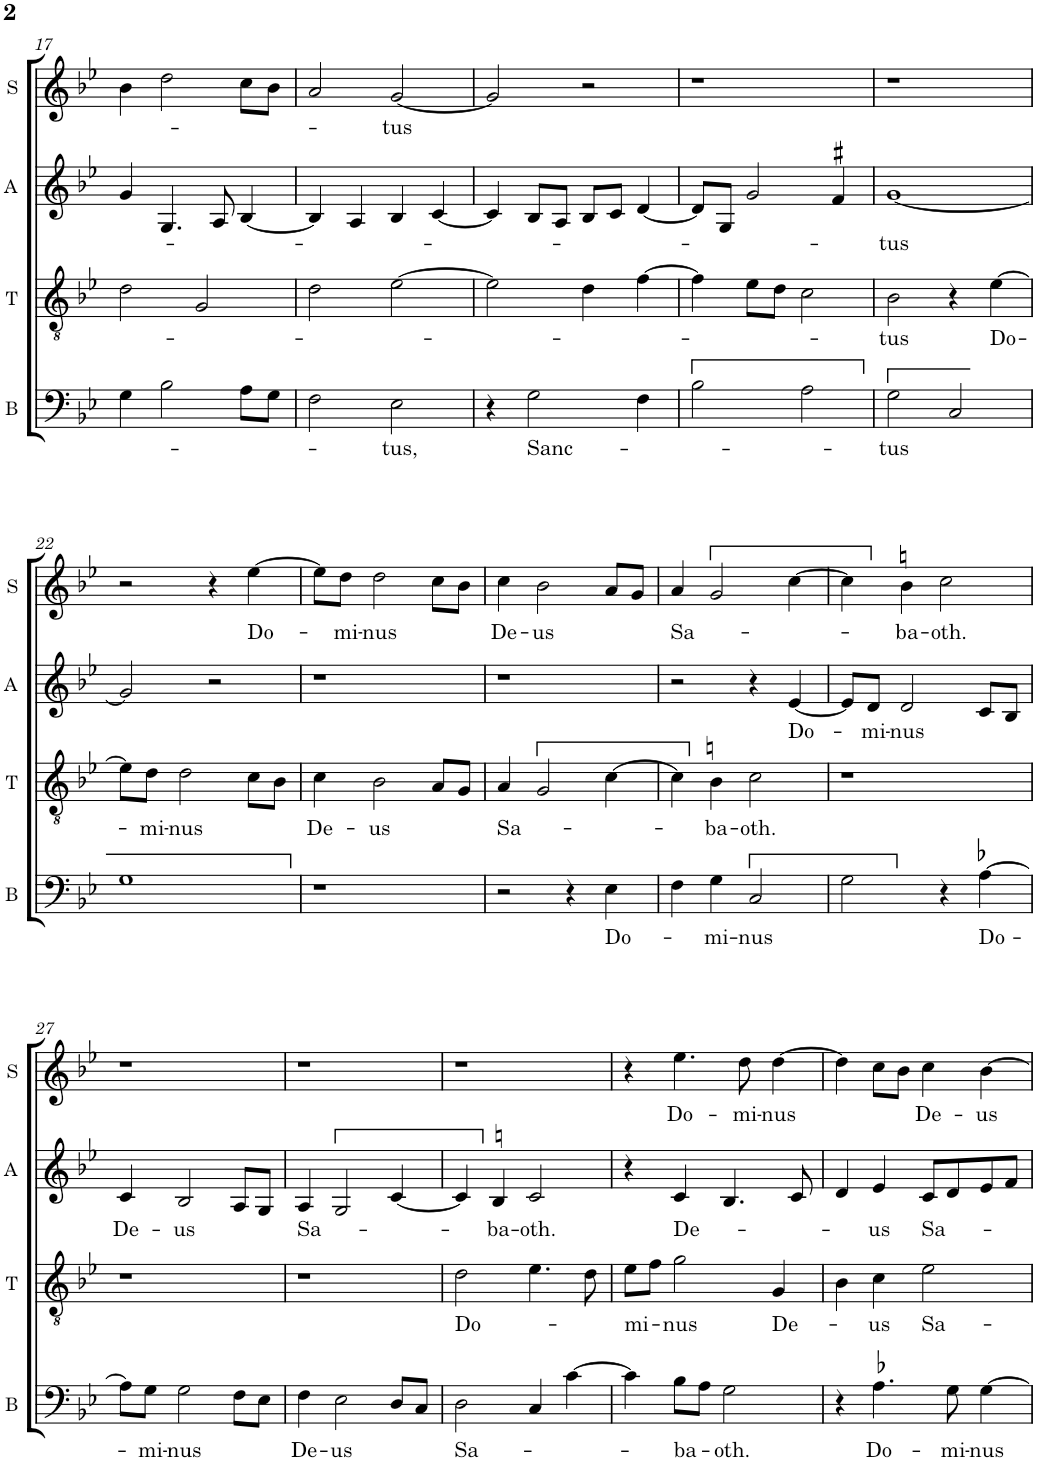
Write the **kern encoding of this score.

**kern	**text	**kern	**text	**kern	**text	**kern	**text
*part4	*part4	*part3	*part3	*part2	*part2	*part1	*part1
*staff4	*staff4	*staff3	*staff3	*staff2	*staff2	*staff1	*staff1
*I"B	*	*I"T	*	*I"A	*	*I"S	*
*I'B	*	*I'T	*	*I'A	*	*I'S	*
!!LO:PB:g=z
*clefF4	*	*clefGv2	*	*clefG2	*	*clefG2	*
*	*	*	*	*	*	*Trd4c7	*
*k[b-e-]	*	*k[b-e-]	*	*k[b-e-]	*	*k[b-e-]	*
*M2/2	*	*M2/2	*	*M2/2	*	*M2/2	*
*met(c|)	*	*met(c|)	*	*met(c|)	*	*met(c|)	*
=17	=17	=17	=17	=17	=17	=17	=17
4G\	.	2d\	.	4g/	.	4b-\	.
2B-\	.	.	.	4.G/	.	2dd\	.
.	.	2G/	.	.	.	.	.
.	.	.	.	8A/	.	.	.
8A\L	.	.	.	[4B-/	.	8cc\L	.
8G\J	.	.	.	.	.	8b-\J	.
=18	=18	=18	=18	=18	=18	=18	=18
2F\	.	2d\	.	4B-/]	.	2a/	.
.	.	.	.	4A/	.	.	.
!	!LO:LY:b	!	!	!	!	!	!LO:LY:b
2E-\	-tus,	[2e-\	.	4B-/	.	[2g/	-tus
.	.	.	.	[4c/	.	.	.
=19	=19	=19	=19	=19	=19	=19	=19
4r	.	2e-\]	.	4c/]	.	2g/]	.
!	!LO:LY:b	!	!	!	!	!	!
2G\	Sanc-	.	.	8B-/L	.	.	.
.	.	.	.	8A/J	.	.	.
.	.	4d\	.	8B-/L	.	2r	.
.	.	.	.	8c/J	.	.	.
4F\	.	[4f\	.	[4d/	.	.	.
=20	=20	=20	=20	=20	=20	=20	=20
2B-\	.	4f\]	.	8d/L]	.	1r	.
.	.	.	.	8G/J	.	.	.
.	.	8e-\L	.	2g/	.	.	.
.	.	8d\J	.	.	.	.	.
2A\	.	2c\	.	.	.	.	.
.	.	.	.	4f#X/	.	.	.
=21	=21	=21	=21	=21	=21	=21	=21
!	!LO:LY:b	!	!LO:LY:b	!	!LO:LY:b	!	!
2G\	-tus	2B-\	-tus	[1g	-tus	1r	.
2C/	.	4r	.	.	.	.	.
!	!	!	!LO:LY:b	!	!	!	!
.	.	[4e-\	Do-	.	.	.	.
!!LO:LB:g=z
=22	=22	=22	=22	=22	=22	=22	=22
1G	.	8e-\L]	.	2g/]	.	2r	.
!	!	!	!LO:LY:b	!	!	!	!
.	.	8d\J	-mi-	.	.	.	.
!	!	!	!LO:LY:b	!	!	!	!
.	.	2d\	-nus	.	.	.	.
.	.	.	.	2r	.	4r	.
!	!	!	!	!	!	!	!LO:LY:b
.	.	8c\L	.	.	.	[4ee-\	Do-
.	.	8B-\J	.	.	.	.	.
=23	=23	=23	=23	=23	=23	=23	=23
!	!	!	!LO:LY:b	!	!	!	!
1r	.	4c\	De-	1r	.	8ee-\L]	.
!	!	!	!	!	!	!	!LO:LY:b
.	.	.	.	.	.	8dd\J	-mi-
!	!	!	!LO:LY:b	!	!	!	!LO:LY:b
.	.	2B-\	-us	.	.	2dd\	-nus
.	.	8A/L	.	.	.	8cc\L	.
.	.	8G/J	.	.	.	8b-\J	.
=24	=24	=24	=24	=24	=24	=24	=24
!	!	!	!LO:LY:b	!	!	!	!LO:LY:b
2r	.	4A/	Sa-	1r	.	4cc\	De-
!	!	!	!	!	!	!	!LO:LY:b
.	.	2G/	.	.	.	2b-\	-us
4r	.	.	.	.	.	.	.
!	!LO:LY:b	!	!	!	!	!	!
4E-\	Do-	[4c\	.	.	.	8a/L	.
.	.	.	.	.	.	8g/J	.
=25	=25	=25	=25	=25	=25	=25	=25
!	!	!	!	!	!	!	!LO:LY:b
4F\	.	4c\]	.	2r	.	4a/	Sa-
!	!LO:LY:b	!	!LO:LY:b	!	!	!	!
4G\	-mi-	4Bn\	-ba-	.	.	2g/	.
!	!LO:LY:b	!	!LO:LY:b	!	!	!	!
2C/	-nus	2c\	-oth.	4r	.	.	.
!	!	!	!	!	!LO:LY:b	!	!
.	.	.	.	[4e-/	Do-	[4cc\	.
=26	=26	=26	=26	=26	=26	=26	=26
2G\	.	1r	.	8e-/L]	.	4cc\]	.
!	!	!	!	!	!LO:LY:b	!	!
.	.	.	.	8d/J	-mi-	.	.
!	!	!	!	!	!LO:LY:b	!	!LO:LY:b
.	.	.	.	2d/	-nus	4bn\	-ba-
!	!	!	!	!	!	!	!LO:LY:b
4r	.	.	.	.	.	2cc\	-oth.
!	!LO:LY:b	!	!	!	!	!	!
[4A-X\	Do-	.	.	8c/L	.	.	.
.	.	.	.	8B-/J	.	.	.
!!LO:LB:g=z
=27	=27	=27	=27	=27	=27	=27	=27
!	!	!	!	!	!LO:LY:b	!	!
8A-\L]	.	1r	.	4c/	De-	1r	.
!	!LO:LY:b	!	!	!	!	!	!
8G\J	-mi-	.	.	.	.	.	.
!	!LO:LY:b	!	!	!	!LO:LY:b	!	!
2G\	-nus	.	.	2B-/	-us	.	.
8F\L	.	.	.	8A/L	.	.	.
8E-\J	.	.	.	8G/J	.	.	.
=28	=28	=28	=28	=28	=28	=28	=28
!	!LO:LY:b	!	!	!	!LO:LY:b	!	!
4F\	De-	1r	.	4A/	Sa-	1r	.
!	!LO:LY:b	!	!	!	!	!	!
2E-\	-us	.	.	2G/	.	.	.
8D/L	.	.	.	[4c/	.	.	.
8C/J	.	.	.	.	.	.	.
=29	=29	=29	=29	=29	=29	=29	=29
!	!LO:LY:b	!	!LO:LY:b	!	!	!	!
2D\	Sa-	2d\	Do-	4c/]	.	1r	.
!	!	!	!	!	!LO:LY:b	!	!
.	.	.	.	4Bn/	-ba-	.	.
!	!	!	!	!	!LO:LY:b	!	!
4C/	.	4.e-\	.	2c/	-oth.	.	.
[4c\	.	.	.	.	.	.	.
.	.	8d\	.	.	.	.	.
=30	=30	=30	=30	=30	=30	=30	=30
!	!	!	!LO:LY:b	!	!	!	!
4c\]	.	8e-\L	-mi-	4r	.	4r	.
.	.	8f\J	.	.	.	.	.
!	!LO:LY:b	!	!LO:LY:b	!	!LO:LY:b	!	!LO:LY:b
8B-\L	-ba-	2g\	-nus	4c/	De-	4.ee-\	Do-
8A\J	.	.	.	.	.	.	.
!	!LO:LY:b	!	!	!	!	!	!
2G\	-oth.	.	.	4.B-/	.	.	.
!	!	!	!	!	!	!	!LO:LY:b
.	.	.	.	.	.	8dd\	-mi-
!	!	!	!LO:LY:b	!	!	!	!LO:LY:b
.	.	4G/	De-	.	.	[4dd\	-nus
.	.	.	.	8c/	.	.	.
=31	=31	=31	=31	=31	=31	=31	=31
4r	.	4B-\	.	4d/	.	4dd\]	.
!	!LO:LY:b	!	!LO:LY:b	!	!LO:LY:b	!	!
4.A-X\	Do-	4c\	-us	4e-/	-us	8cc\L	.
.	.	.	.	.	.	8b-\J	.
!	!	!	!LO:LY:b	!	!LO:LY:b	!	!LO:LY:b
.	.	2e-\	Sa-	8c/L	Sa-	4cc\	De-
!	!LO:LY:b	!	!	!	!	!	!
8G\	-mi-	.	.	8d/	.	.	.
!	!LO:LY:b	!	!	!	!	!	!LO:LY:b
[4G\	-nus	.	.	8e-/	.	[4b-\	-us
.	.	.	.	8f/J	.	.	.
=	=	=	=	=	=	=	=
*-	*-	*-	*-	*-	*-	*-	*-
